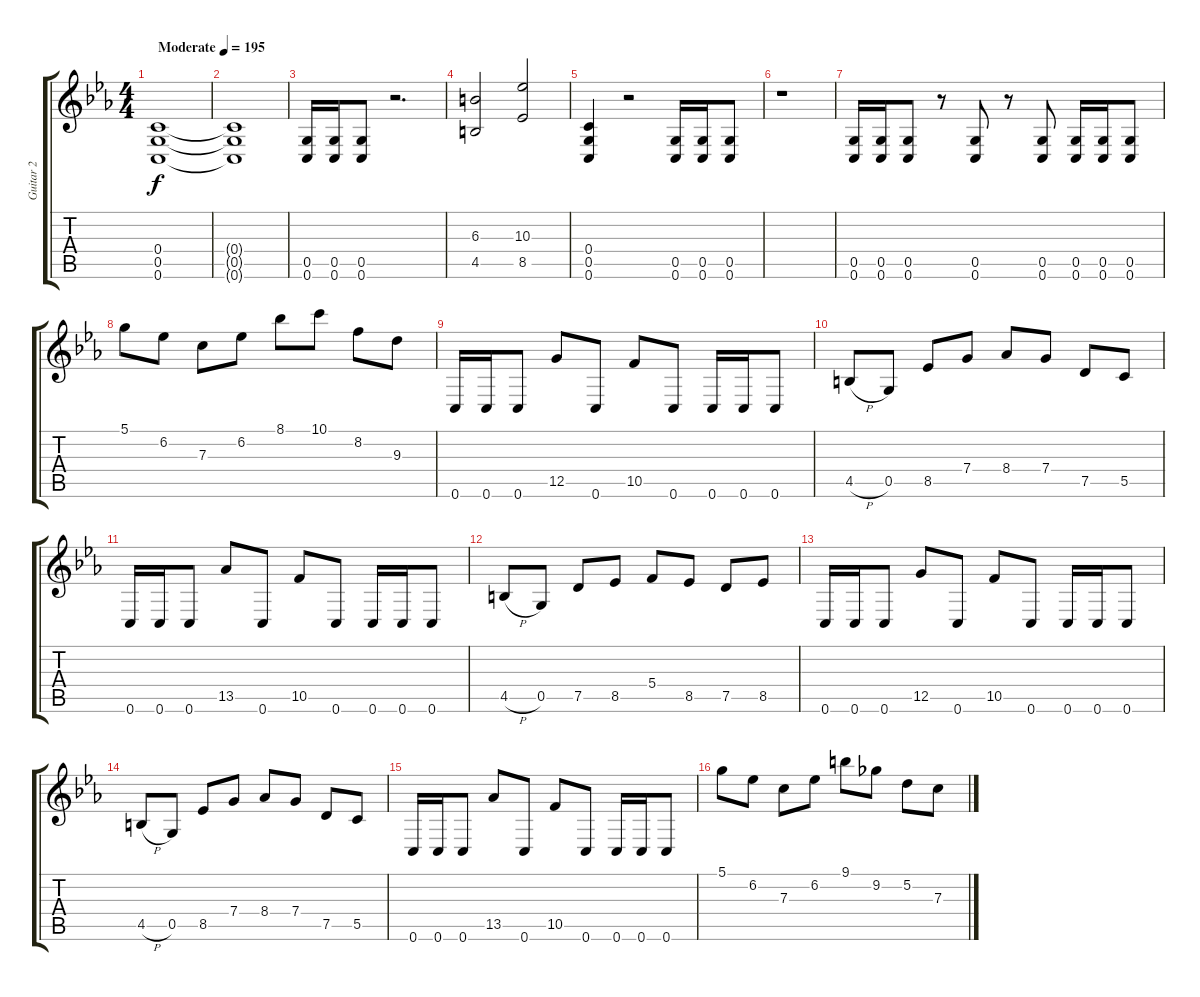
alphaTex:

\track ("Guitar 2" "Guitar 2") {instrument distortionguitar}
\staff {score tabs}
\tuning (D4 A3 F3 C3 G2 C2) {hide}
\ts (4 4)
\tempo (195 "Moderate")
\clef g2
\ks cminor
(0.4 0.5 0.6).1{dy f instrument distortionguitar} |
(0.4{t} 0.5{t} 0.6{t}).1 |
(0.5 0.6).16 (0.5 0.6).16 (0.5 0.6).8 r.2{d} |
(6.3 4.5).2 (10.3 8.5).2 |
(0.4 0.5 0.6).4 r.2 (0.5 0.6).16 (0.5 0.6).16 (0.5 0.6).8 |
r.1 |
(0.5 0.6).16 (0.5 0.6).16 (0.5 0.6).8 r.8 (0.5 0.6).8 r.8 (0.5 0.6).8 (0.5 0.6).16 (0.5 0.6).16 (0.5 0.6).8 |
5.1.8 6.2.8 7.3.8 6.2.8 8.1.8 10.1.8 8.2.8 9.3.8 |
0.6.16 0.6.16 0.6.8 12.5.8 0.6.8 10.5.8 0.6.8 0.6.16 0.6.16 0.6.8 |
4.5{h}.8 0.5.8 8.5.8 7.4.8 8.4.8 7.4.8 7.5.8 5.5.8 |
0.6.16 0.6.16 0.6.8 13.5.8 0.6.8 10.5.8 0.6.8 0.6.16 0.6.16 0.6.8 |
4.5{h}.8 0.5.8 7.5.8 8.5.8 5.4.8 8.5.8 7.5.8 8.5.8 |
0.6.16 0.6.16 0.6.8 12.5.8 0.6.8 10.5.8 0.6.8 0.6.16 0.6.16 0.6.8 |
4.5{h}.8 0.5.8 8.5.8 7.4.8 8.4.8 7.4.8 7.5.8 5.5.8 |
0.6.16 0.6.16 0.6.8 13.5.8 0.6.8 10.5.8 0.6.8 0.6.16 0.6.16 0.6.8 |
5.1.8 6.2.8 7.3.8 6.2.8 9.1.8 9.2.8 5.2.8 7.3.8
